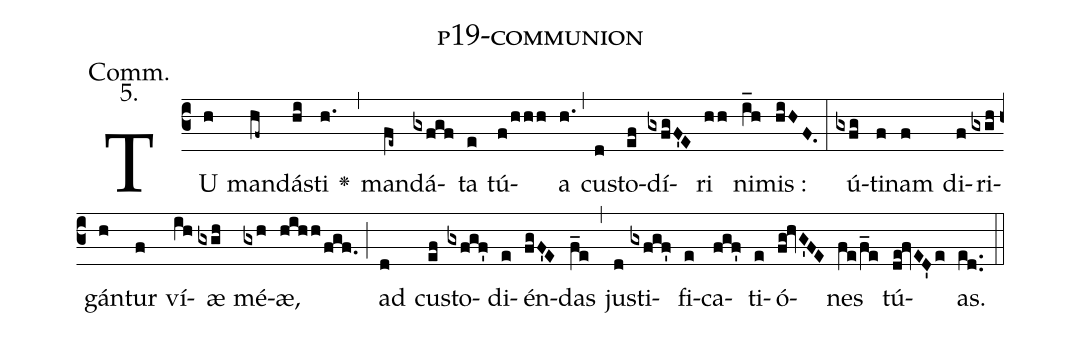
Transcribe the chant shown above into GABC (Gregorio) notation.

name: p19-communion;
annotation: Comm.;
annotation: 5.;
%%
(c3)TU(h) man(hf~)dá(hi)sti(h.) <v>\greheightstar</v>(,) man(fe~)dá(gxfgf)ta(e) tú(f/hhh)a(h.) (,) cu(d)sto(ef)dí(gxfgF'E)ri(hh) ni(i_h)mis :(hiHF.) (:) ú(gxfg)ti(f)nam(f) di(f)ri(gxgh)gán(h)tur(f) ví(ih)æ(gxgh) mé(gxh)æ,(hihh/fgf.) (;) ad(d) cu(ef)sto(gxfgf')di(e)én(fgF'E)das(f_e) (,) ju(d)sti(gxfgf')fi(e)ca(fgf')ti(e)ó(fg!hvG'FE)nes(fe/f_e) tú(de!fvED'e)as.(ed..) (::)
